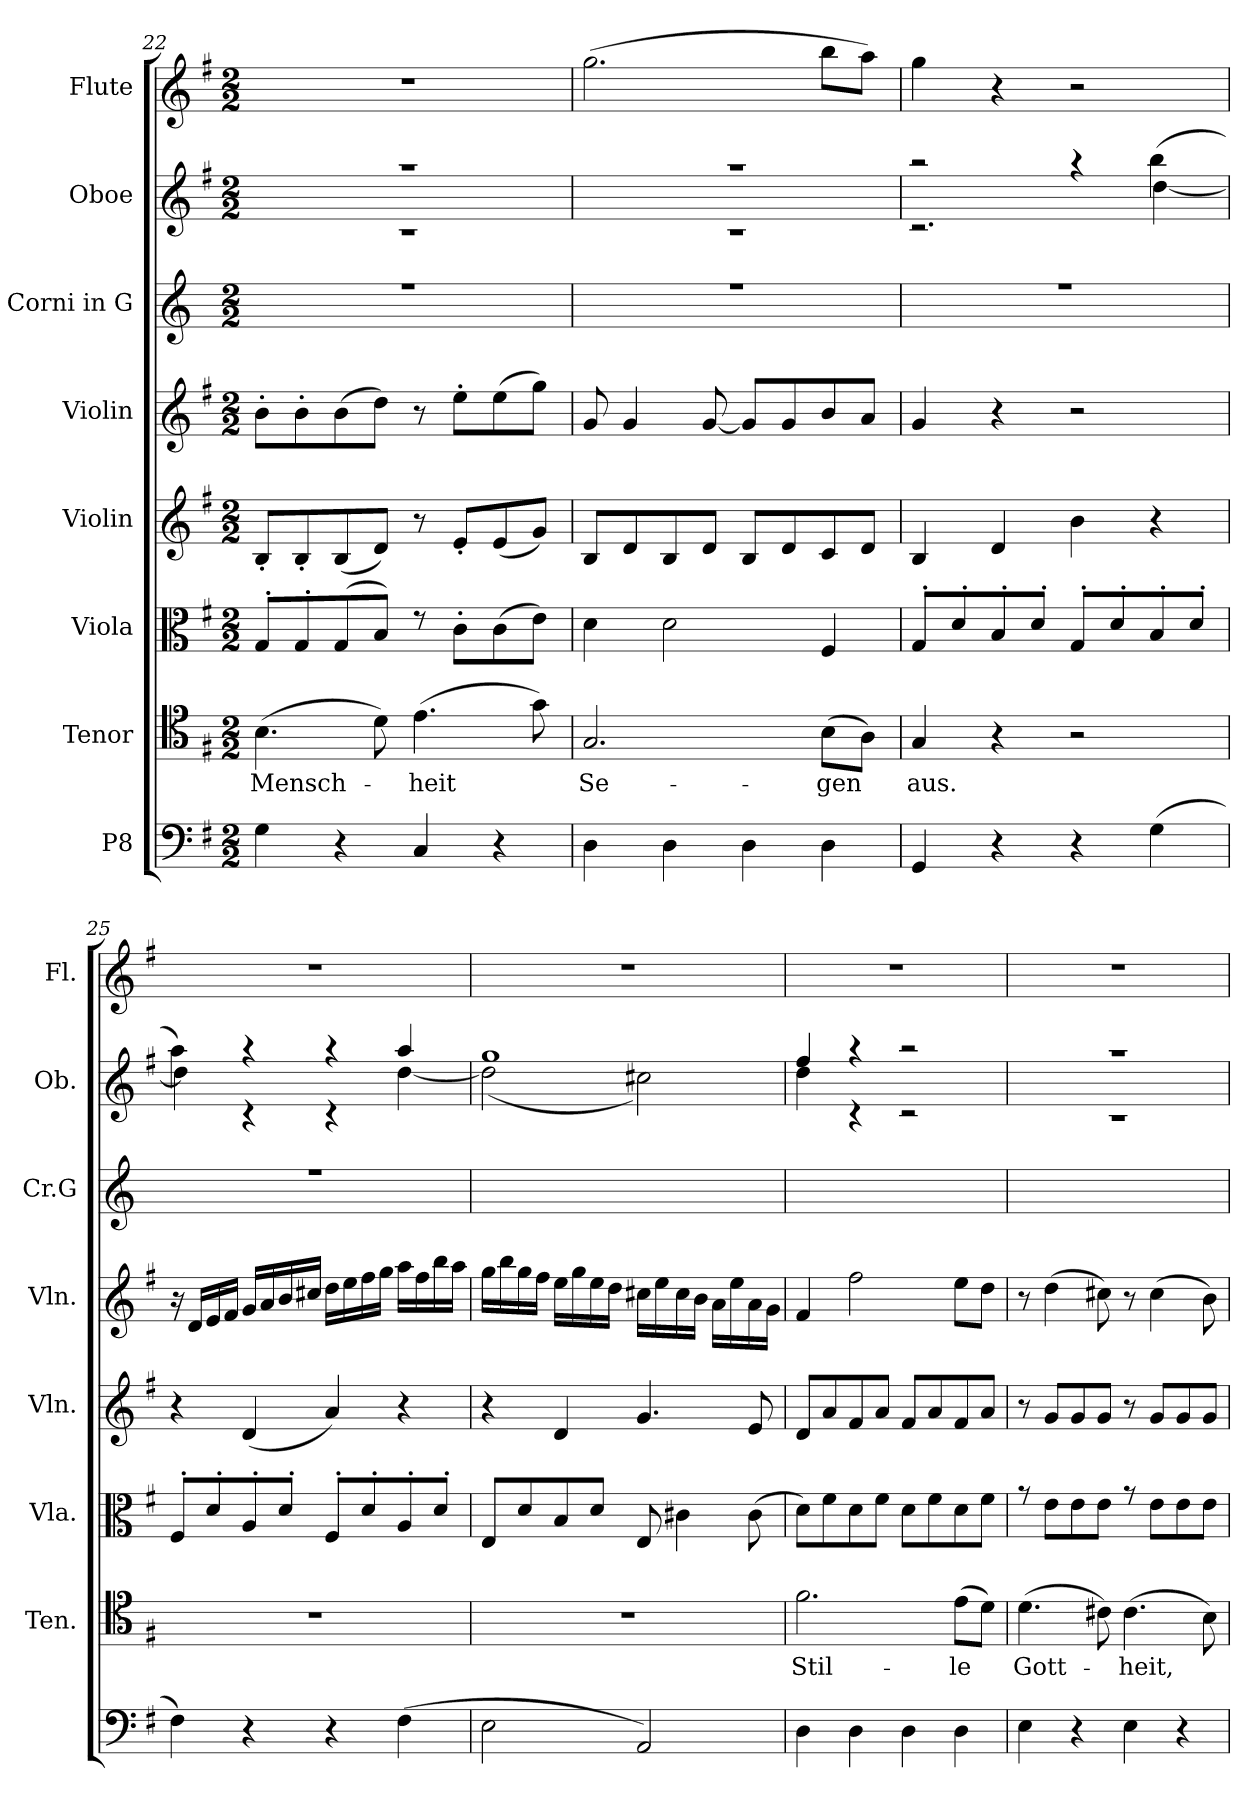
**kern	**kern	**text	**kern	**kern	**kern	**kern	**kern	**kern
*part8	*part7	*part7	*part6	*part5	*part4	*part3	*part2	*part1
*staff8	*staff7	*staff7	*staff6	*staff5	*staff4	*staff3	*staff2	*staff1
*I"P8	*I"Tenor	*	*I"Viola	*I"Violin	*I"Violin	*I"Corni in G	*I"Oboe	*I"Flute
*	*I'Ten.	*	*I'Vla.	*I'Vln.	*I'Vln.	*I'Cr.G	*I'Ob.	*I'Fl.
*clefF4	*clefC4	*	*clefC3	*clefG2	*clefG2	*clefG2	*clefG2	*clefG2
*	*	*	*	*	*	*ITrd3c5	*	*
*k[f#]	*k[f#]	*	*k[f#]	*k[f#]	*k[f#]	*k[f#]	*k[f#]	*k[f#]
*G:	*G:	*	*G:	*G:	*G:	*G:	*G:	*G:
*M2/2	*M2/2	*	*M2/2	*M2/2	*M2/2	*M2/2	*M2/2	*M2/2
=22	=22	=22	=22	=22	=22	=22	=22	=22
!	!	!LO:LY:b	!	!	!	!	!	!
*	*	*	*^	*	*	*^	*^	*
4G\	(>4.B\	Mensch-	8G'>/L	1ryy	8B'>/L	8b'>\L	1r	1ryy	1raa	1rc	1r
.	.	.	8G'>/	.	8B'>/	8b'>\	.	.	.	.	.
4r	.	.	(<8G/	.	(<8B/	(>8b\	.	.	.	.	.
.	8d\)	.	8B/J)	.	8d/J)	8dd\J)	.	.	.	.	.
!	!	!LO:LY:b	!	!	!	!	!	!	!	!	!
4C/	(>4.e\	-heit	8r	.	8r	8r	.	.	.	.	.
.	.	.	8c'>\L	.	8e'>/L	8ee'>\L	.	.	.	.	.
4r	.	.	(>8c\	.	(<8e/	(>8ee\	.	.	.	.	.
.	8g\)	.	8e\J)	.	8g/J)	8gg\J)	.	.	.	.	.
=23	=23	=23	=23	=23	=23	=23	=23	=23	=23	=23	=23
!	!	!LO:LY:b	!	!	!	!	!	!	!	!	!
4D\	2.G/	Se-	4d\	1ryy	8B/L	8g/	1r	1ryy	1raa	1rc	(>2.gg\
.	.	.	.	.	8d/	4g/	.	.	.	.	.
4D\	.	.	2d\	.	8B/	.	.	.	.	.	.
.	.	.	.	.	8d/J	[<8g/	.	.	.	.	.
4D\	.	.	.	.	8B/L	8g/L]	.	.	.	.	.
.	.	.	.	.	8d/	8g/	.	.	.	.	.
!	!	!LO:LY:b	!	!	!	!	!	!	!	!	!
4D\	(>8B\L	-gen	4F#/	.	8c/	8b/	.	.	.	.	8bb\L
.	8A\J)	.	.	.	8d/J	8a/J	.	.	.	.	8aa\J)
=24	=24	=24	=24	=24	=24	=24	=24	=24	=24	=24	=24
!	!	!LO:LY:b	!	!	!	!	!	!	!	!	!
4GG/	4G/	aus.	8G'>/L	1ryy	4B/	4g/	1r	1ryy	2raa	2.rc	4gg\
.	.	.	8d'>/	.	.	.	.	.	.	.	.
4r	4r	.	8B'>/	.	4d/	4r	.	.	.	.	4r
.	.	.	8d'>/J	.	.	.	.	.	.	.	.
4r	2r	.	8G'>/L	.	4b\	2r	.	.	4raa	.	2r
.	.	.	8d'>/	.	.	.	.	.	.	.	.
(>4G\	.	.	8B'>/	.	4r	.	.	.	(>4bb\	[<4dd\	.
.	.	.	8d'>/J	.	.	.	.	.	.	.	.
!!LO:LB:g=z
=25	=25	=25	=25	=25	=25	=25	=25	=25	=25	=25	=25
4F#\)	1r	.	8F#'>/L	1ryy	4r	16r	1r	1ryy	4aa\)	4dd\]	1r
.	.	.	.	.	.	16d/LL	.	.	.	.	.
.	.	.	8d'>/	.	.	16e/	.	.	.	.	.
.	.	.	.	.	.	16f#/JJ	.	.	.	.	.
4r	.	.	8A'>/	.	(<4d/	16g/LL	.	.	4raa	4rc	.
.	.	.	.	.	.	16a/	.	.	.	.	.
.	.	.	8d'>/J	.	.	16b/	.	.	.	.	.
.	.	.	.	.	.	16cc#X/JJ	.	.	.	.	.
4r	.	.	8F#'>/L	.	4a/)	16dd\LL	.	.	4raa	4rc	.
.	.	.	.	.	.	16ee\	.	.	.	.	.
.	.	.	8d'>/	.	.	16ff#\	.	.	.	.	.
.	.	.	.	.	.	16gg\JJ	.	.	.	.	.
(>4F#\	.	.	8A'>/	.	4r	16aa\LL	.	.	4aa/	[<4dd\	.
.	.	.	.	.	.	16ff#\	.	.	.	.	.
.	.	.	8d'>/J	.	.	16bb\	.	.	.	.	.
.	.	.	.	.	.	16aa\JJ	.	.	.	.	.
=26	=26	=26	=26	=26	=26	=26	=26	=26	=26	=26	=26
2E\	1r	.	8E/L	1ryy	4r	16gg\LL	1ryy	1ryy	1gg	(<2dd\]	1r
.	.	.	.	.	.	16bb\	.	.	.	.	.
.	.	.	8d/	.	.	16gg\	.	.	.	.	.
.	.	.	.	.	.	16ff#\JJ	.	.	.	.	.
.	.	.	8B/	.	4d/	16ee\LL	.	.	.	.	.
.	.	.	.	.	.	16gg\	.	.	.	.	.
.	.	.	8d/J	.	.	16ee\	.	.	.	.	.
.	.	.	.	.	.	16dd\JJ	.	.	.	.	.
2AA/)	.	.	8E/	.	4.g/	16cc#X\LL	.	.	.	2cc#X\)	.
.	.	.	.	.	.	16ee\	.	.	.	.	.
.	.	.	4c#X\	.	.	16cc#\	.	.	.	.	.
.	.	.	.	.	.	16b\JJ	.	.	.	.	.
.	.	.	.	.	.	16a\LL	.	.	.	.	.
.	.	.	.	.	.	16ee\	.	.	.	.	.
.	.	.	(>8c#\	.	8e/	16a\	.	.	.	.	.
.	.	.	.	.	.	16g\JJ	.	.	.	.	.
=27	=27	=27	=27	=27	=27	=27	=27	=27	=27	=27	=27
!	!	!LO:LY:b	!	!	!	!	!	!	!	!	!
4D\	2.f#\	Stil-	8d\L)	1ryy	8d/L	4f#/	1ryy	1ryy	4ff#/	4dd\	1r
.	.	.	8f#\	.	8a/	.	.	.	.	.	.
4D\	.	.	8d\	.	8f#/	2ff#\	.	.	4raa	4rc	.
.	.	.	8f#\J	.	8a/J	.	.	.	.	.	.
4D\	.	.	8d\L	.	8f#/L	.	.	.	2raa	2rc	.
.	.	.	8f#\	.	8a/	.	.	.	.	.	.
!	!	!LO:LY:b	!	!	!	!	!	!	!	!	!
4D\	(>8e\L	-le	8d\	.	8f#/	8ee\L	.	.	.	.	.
.	8d\J)	.	8f#\J	.	8a/J	8dd\J	.	.	.	.	.
=28	=28	=28	=28	=28	=28	=28	=28	=28	=28	=28	=28
!	!	!LO:LY:b	!	!	!	!	!	!	!	!	!
4E\	(>4.d\	Gott-	8r	1ryy	8r	8r	1ryy	1ryy	1raa	1rc	1r
.	.	.	8e\L	.	8g/L	(>4dd\	.	.	.	.	.
4r	.	.	8e\	.	8g/	.	.	.	.	.	.
.	8c#X\)	.	8e\J	.	8g/J	8cc#X\)	.	.	.	.	.
!	!	!LO:LY:b	!	!	!	!	!	!	!	!	!
4E\	(>4.c#\	-heit,	8r	.	8r	8r	.	.	.	.	.
.	.	.	8e\L	.	8g/L	(>4cc#\	.	.	.	.	.
4r	.	.	8e\	.	8g/	.	.	.	.	.	.
.	8B\)	.	8e\J	.	8g/J	8b\)	.	.	.	.	.
*	*	*	*	*	*	*	*v	*v	*	*	*
*	*	*	*v	*v	*	*	*	*v	*v	*
=	=	=	=	=	=	=	=	=
*-	*-	*-	*-	*-	*-	*-	*-	*-
